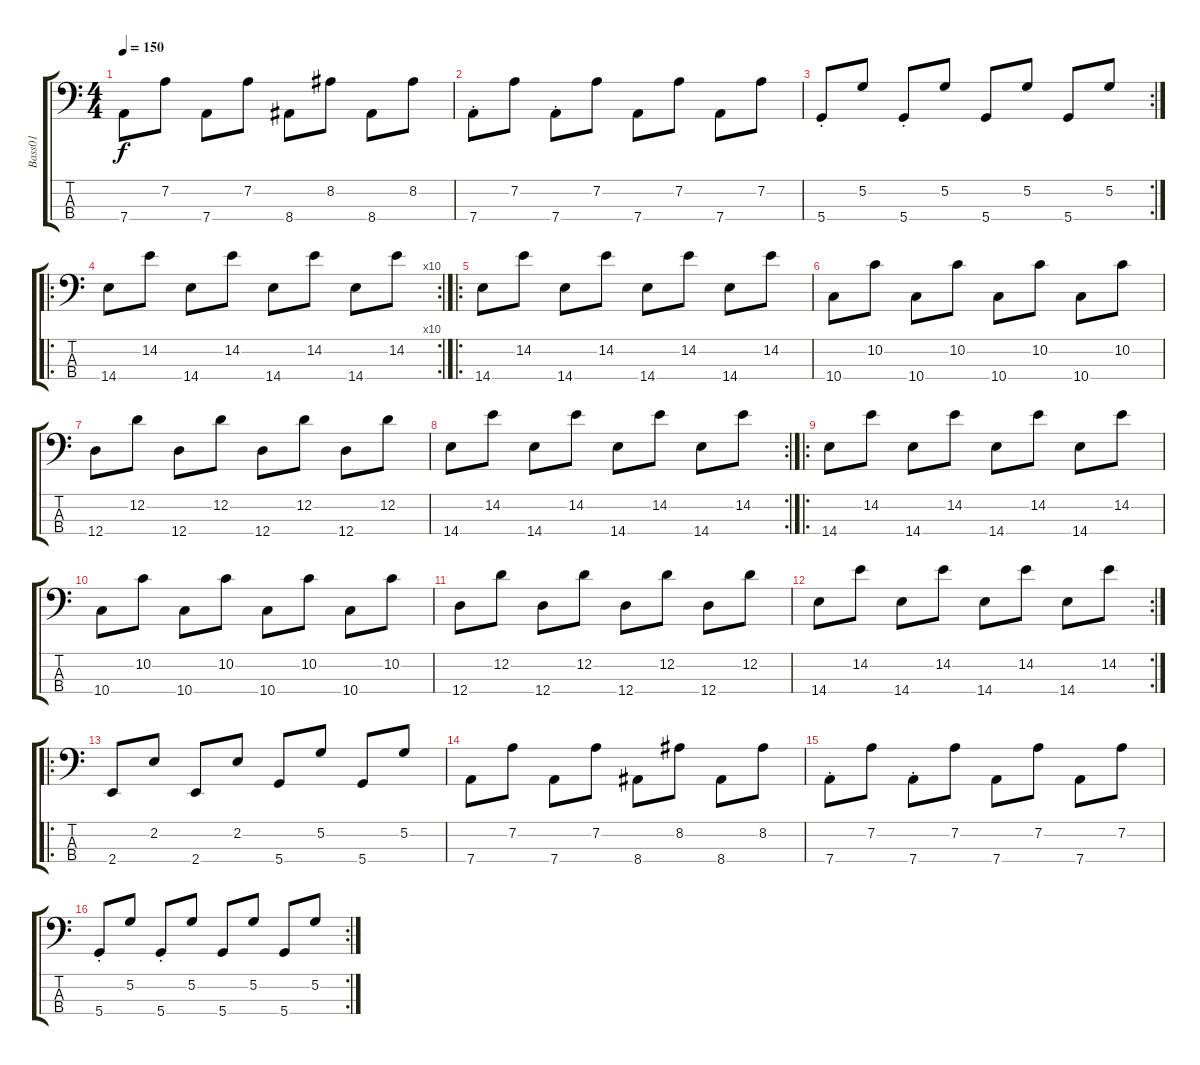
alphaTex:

\track ("Bass01" "Bass01") {instrument electricbassfinger}
\staff {score tabs}
\tuning (G2 D2 A1 D1) {hide}
\ts (4 4)
\tempo 150
\clef f4
\ks c
7.4.8{dy f} 7.2.8 7.4.8 7.2.8 8.4.8 8.2.8 8.4.8 8.2.8 |
7.4{st}.8 7.2.8 7.4{st}.8 7.2.8 7.4.8 7.2.8 7.4.8 7.2.8 |
\rc 2
5.4{st}.8 5.2.8 5.4{st}.8 5.2.8 5.4.8 5.2.8 5.4.8 5.2.8 |
\ro
\rc 10
14.4.8 14.2.8 14.4.8 14.2.8 14.4.8 14.2.8 14.4.8 14.2.8 |
\ro
14.4.8 14.2.8 14.4.8 14.2.8 14.4.8 14.2.8 14.4.8 14.2.8 |
10.4.8 10.2.8 10.4.8 10.2.8 10.4.8 10.2.8 10.4.8 10.2.8 |
12.4.8 12.2.8 12.4.8 12.2.8 12.4.8 12.2.8 12.4.8 12.2.8 |
\rc 2
14.4.8 14.2.8 14.4.8 14.2.8 14.4.8 14.2.8 14.4.8 14.2.8 |
\ro
14.4.8 14.2.8 14.4.8 14.2.8 14.4.8 14.2.8 14.4.8 14.2.8 |
10.4.8 10.2.8 10.4.8 10.2.8 10.4.8 10.2.8 10.4.8 10.2.8 |
12.4.8 12.2.8 12.4.8 12.2.8 12.4.8 12.2.8 12.4.8 12.2.8 |
\rc 2
14.4.8 14.2.8 14.4.8 14.2.8 14.4.8 14.2.8 14.4.8 14.2.8 |
\ro
2.4.8 2.2.8 2.4.8 2.2.8 5.4.8 5.2.8 5.4.8 5.2.8 |
7.4.8 7.2.8 7.4.8 7.2.8 8.4.8 8.2.8 8.4.8 8.2.8 |
7.4{st}.8 7.2.8 7.4{st}.8 7.2.8 7.4.8 7.2.8 7.4.8 7.2.8 |
\rc 2
5.4{st}.8 5.2.8 5.4{st}.8 5.2.8 5.4.8 5.2.8 5.4.8 5.2.8
